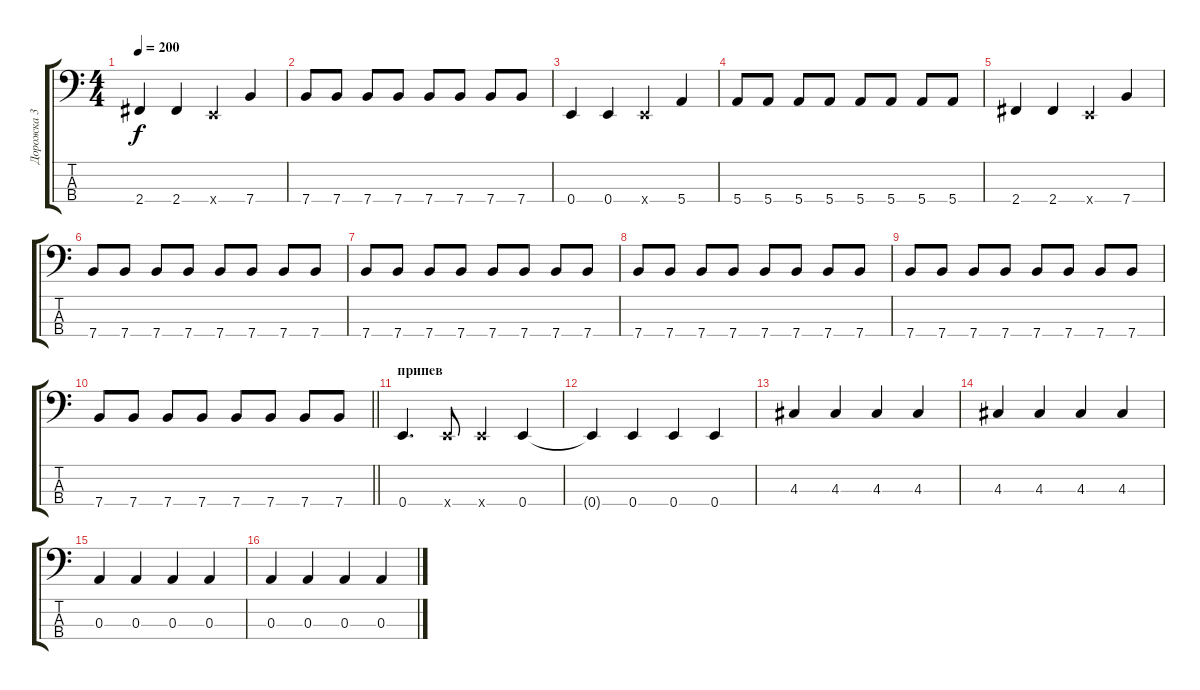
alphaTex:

\track ("Дорожка 3" "Дорожка 3") {instrument electricbassfinger}
\staff {score tabs}
\tuning (G2 D2 A1 E1) {hide}
\ts (4 4)
\tempo 200
\clef f4
\ks c
2.4.4{dy f} 2.4.4 0.4{x}.4 7.4.4 |
7.4.8 7.4.8 7.4.8 7.4.8 7.4.8 7.4.8 7.4.8 7.4.8 |
0.4.4 0.4.4 0.4{x}.4 5.4.4 |
5.4.8 5.4.8 5.4.8 5.4.8 5.4.8 5.4.8 5.4.8 5.4.8 |
2.4.4 2.4.4 0.4{x}.4 7.4.4 |
7.4.8 7.4.8 7.4.8 7.4.8 7.4.8 7.4.8 7.4.8 7.4.8 |
7.4.8 7.4.8 7.4.8 7.4.8 7.4.8 7.4.8 7.4.8 7.4.8 |
7.4.8 7.4.8 7.4.8 7.4.8 7.4.8 7.4.8 7.4.8 7.4.8 |
7.4.8 7.4.8 7.4.8 7.4.8 7.4.8 7.4.8 7.4.8 7.4.8 |
\barLineRight lightlight
7.4.8 7.4.8 7.4.8 7.4.8 7.4.8 7.4.8 7.4.8 7.4.8 |
\section ("" "припев")
0.4.4{d} 0.4{x}.8 0.4{x}.4 0.4.4 |
0.4{t}.4 0.4.4 0.4.4 0.4.4 |
4.3.4 4.3.4 4.3.4 4.3.4 |
4.3.4 4.3.4 4.3.4 4.3.4 |
0.3.4 0.3.4 0.3.4 0.3.4 |
0.3.4 0.3.4 0.3.4 0.3.4
